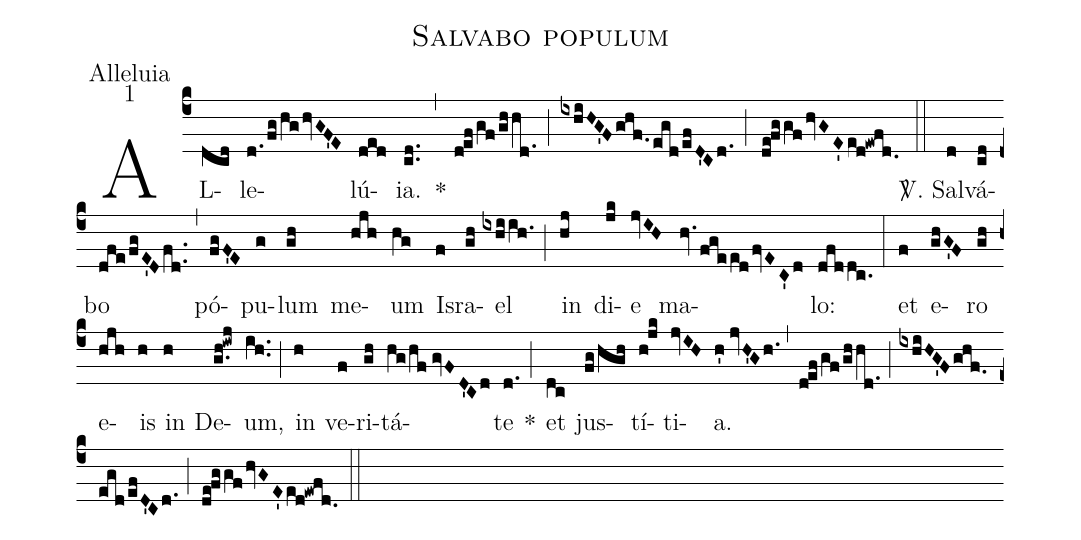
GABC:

name: Salvabo populum;
office-part: Alleluia;
mode: 1;
%%
(c4) AL(dcd)le(d./fg/hghvGF'E)lú(ded)ia.(cd..) *(,) (d!ef/gf/ghhd.) (;) (ixhiHG'Fghf./egd/efD'Cd.) (;) (de!fggfhvGE'ed!ewfd.) (::)
<sp>V/</sp>. Sal(d)vá(cd)bo(dfe/fgE'Dfd..) (,) pó(fgF'E)pu(g)lum(gh) me(hjh)um(hg) Is(f)ra(gh)el(ixhiih.) (;) in(hj) di(jk)e(jvIH) ma(hv.fgeedfvEC'd)lo:(dfddc.) (:)
et(f) e(ghG'F)ro(gh) e(hjh)is(h) in(h) De(g.h!iwj)um,(ih..) (;) in(h) ve(f)ri(gh)tá(hg/hf//gvFD'Cd)te(d.) *(;) et(dc) jus(fg/hgh)tí(h!jk)ti(jvIH)a.(h'//jvH'Gh.) (,) (d!ef/gf/ghhd.) (;) (ixhiHG'Fghf./egd/efD'Cd.) (;) (de!fggfhvGE'ed!ewfd.) (::)
